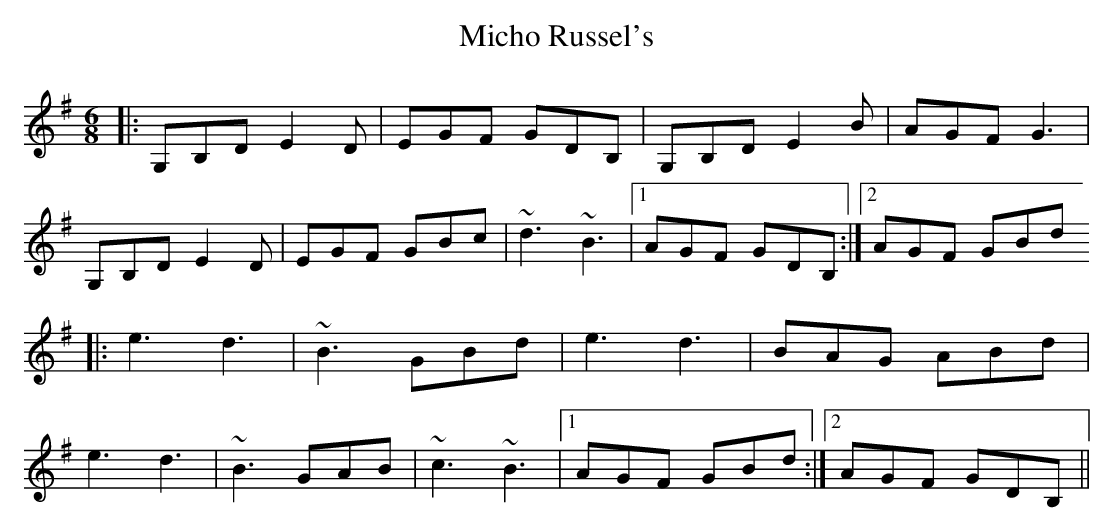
X:1
T:Micho Russel's
M:6/8
K:G
|: G,B,D E2D | EGF GDB, | G,B,D E2B | AGF G3 |
G,B,D E2D | EGF GBc | ~d3 ~B3 |1 AGF GDB, :|2 AGF GBd
|:e3 d3 | ~B3 GBd | e3 d3 | BAG ABd |
e3 d3 | ~B3 GAB | ~c3 ~B3 |1 AGF GBd :|2 AGF GDB, ||
